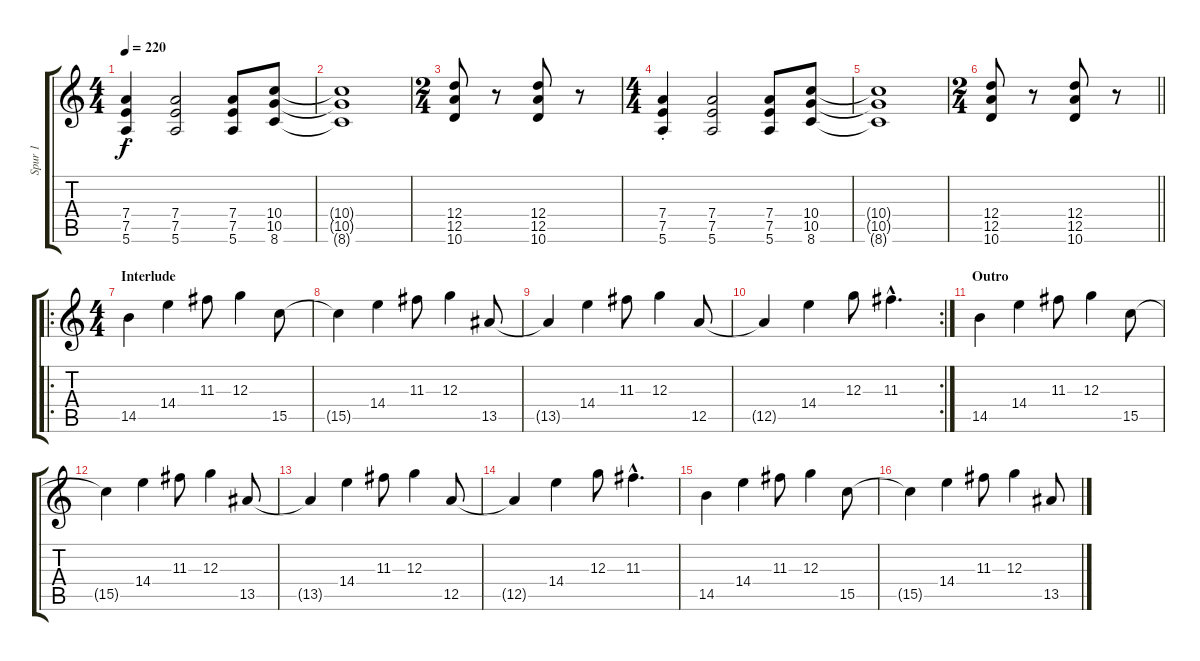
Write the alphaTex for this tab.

\track ("Spur 1" "Spur 1") {instrument distortionguitar}
\staff {score tabs}
\tuning (E4 B3 G3 D3 A2 E2) {hide}
\ts (4 4)
\tempo 220
\clef g2
\ks c
(7.4{st} 7.5{st} 5.6{st}).4{dy f} (7.4 7.5 5.6).2 (7.4 7.5 5.6).8 (10.4 10.5 8.6).8 |
(10.4{t} 10.5{t} 8.6{t}).1 |
\ts (2 4)
(12.4 12.5 10.6).8 r.8 (12.4 12.5 10.6).8 r.8 |
\ts (4 4)
(7.4{st} 7.5{st} 5.6{st}).4 (7.4 7.5 5.6).2 (7.4 7.5 5.6).8 (10.4 10.5 8.6).8 |
(10.4{t} 10.5{t} 8.6{t}).1 |
\ts (2 4)
\barLineRight lightlight
(12.4 12.5 10.6).8 r.8 (12.4 12.5 10.6).8 r.8 |
\ro
\ts (4 4)
\section ("" "Interlude")
14.5.4 14.4.4 11.3.8 12.3.4 15.5.8 |
15.5{t}.4 14.4.4 11.3.8 12.3.4 13.5.8 |
13.5{t}.4 14.4.4 11.3.8 12.3.4 12.5.8 |
\rc 2
12.5{t}.4 14.4.4 12.3.8 11.3{hac}.4{d} |
\section ("" "Outro")
14.5.4 14.4.4 11.3.8 12.3.4 15.5.8 |
15.5{t}.4 14.4.4 11.3.8 12.3.4 13.5.8 |
13.5{t}.4 14.4.4 11.3.8 12.3.4 12.5.8 |
12.5{t}.4 14.4.4 12.3.8 11.3{hac}.4{d} |
14.5.4 14.4.4 11.3.8 12.3.4 15.5.8 |
15.5{t}.4 14.4.4 11.3.8 12.3.4 13.5.8
